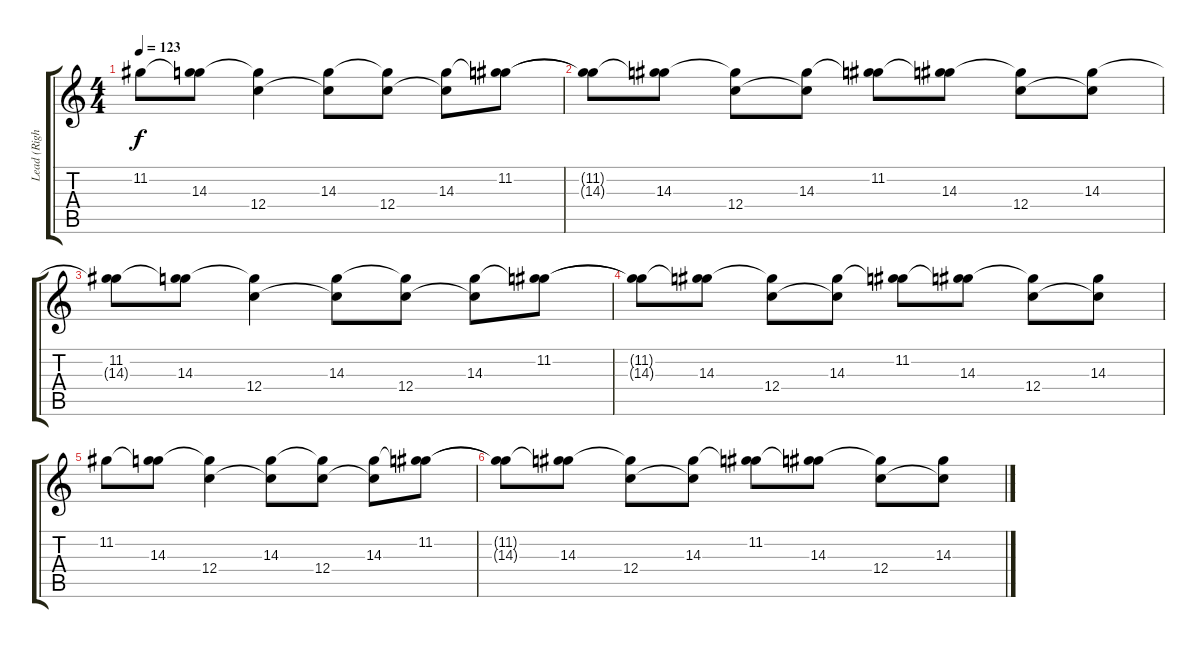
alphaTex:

\track ("Lead (Right)" "Lead (Righ") {instrument distortionguitar}
\staff {score tabs}
\tuning (D4 A3 F3 C3 G2 C2) {hide}
\ts (4 4)
\tempo 123
\clef g2
\ks c
11.2.8{dy f volume 0} (11.2{t} 14.3).8 (14.3{t} 12.4).4 (14.3 12.4{t}).8 (14.3{t} 12.4).8 (14.3 12.4{t}).8 (11.2 14.3{t}).8 |
(11.2{t} 14.3{t}).8 (11.2{t} 14.3).8 (14.3{t} 12.4).8 (14.3 12.4{t}).8 (11.2 14.3{t}).8 (11.2{t} 14.3).8 (14.3{t} 12.4).8 (14.3 12.4{t}).8 |
(11.2 14.3{t}).8 (11.2{t} 14.3).8 (14.3{t} 12.4).4 (14.3 12.4{t}).8 (14.3{t} 12.4).8 (14.3 12.4{t}).8 (11.2 14.3{t}).8 |
(11.2{t} 14.3{t}).8 (11.2{t} 14.3).8 (14.3{t} 12.4).8 (14.3 12.4{t}).8 (11.2 14.3{t}).8 (11.2{t} 14.3).8 (14.3{t} 12.4).8 (14.3 12.4{t}).8 |
11.2.8{volume 0} (11.2{t} 14.3).8 (14.3{t} 12.4).4 (14.3 12.4{t}).8 (14.3{t} 12.4).8 (14.3 12.4{t}).8 (11.2 14.3{t}).8 |
(11.2{t} 14.3{t}).8 (11.2{t} 14.3).8 (14.3{t} 12.4).8 (14.3 12.4{t}).8 (11.2 14.3{t}).8 (11.2{t} 14.3).8 (14.3{t} 12.4).8 (14.3 12.4{t}).8
